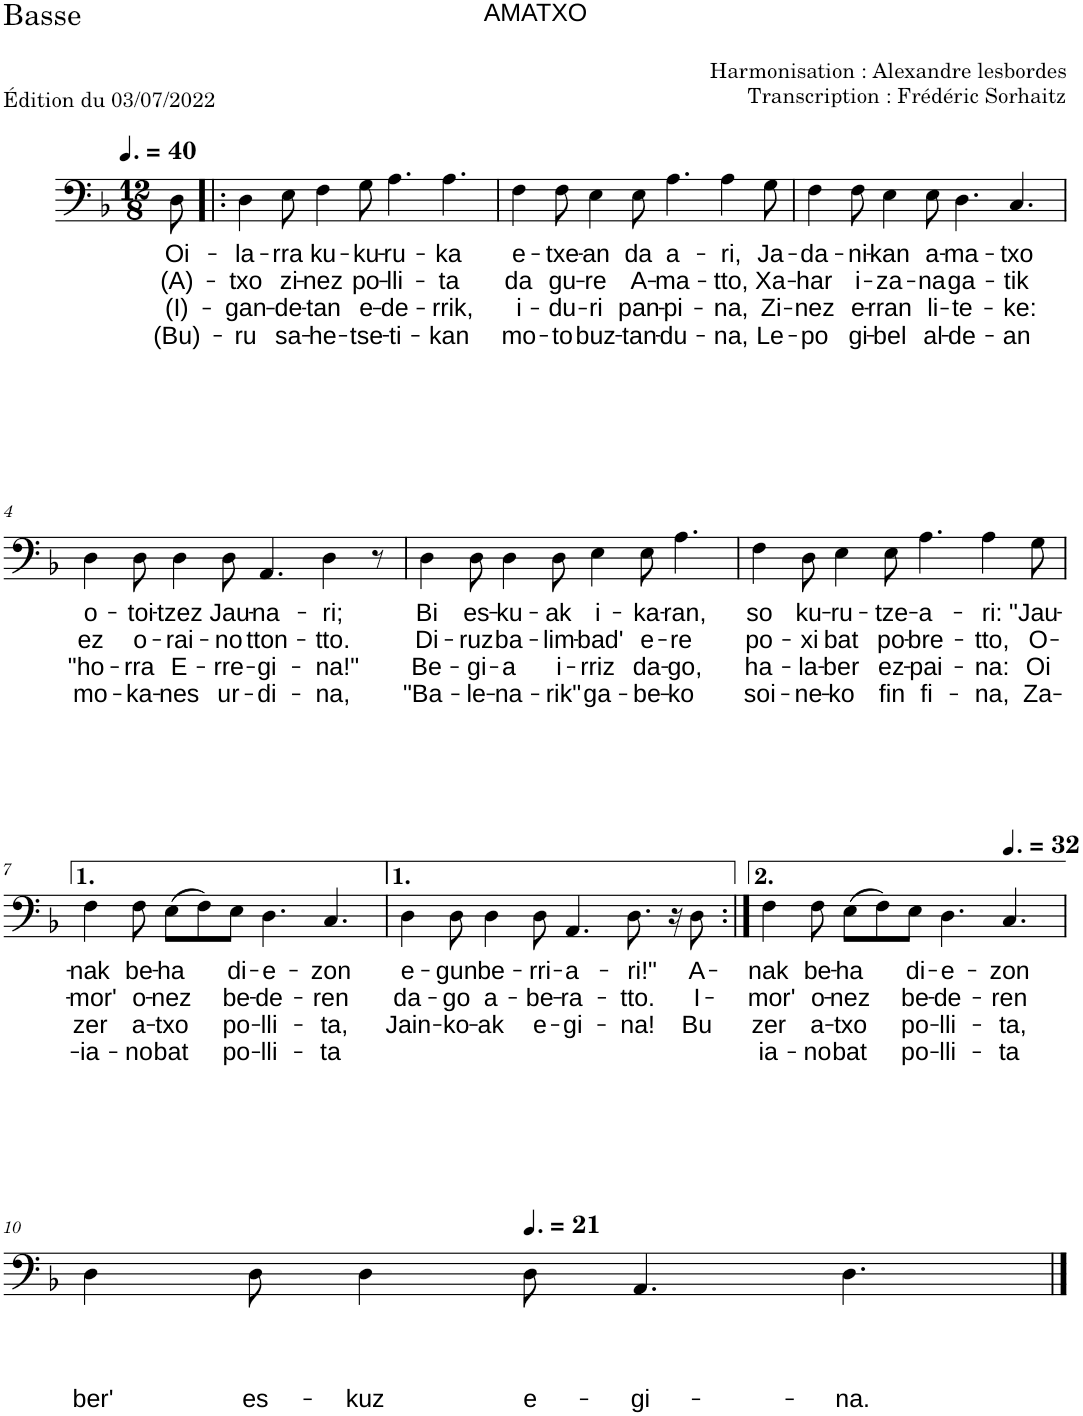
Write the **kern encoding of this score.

**kern	**text	**text	**text	**text
*part1	*part1	*part1	*part1	*part1
*staff1	*staff1	*staff1	*staff1	*staff1
*I"Basse	*	*	*	*
*I'B.	*	*	*	*
*clefF4	*	*	*	*
*k[b-]	*	*	*	*
*M12/8	*	*	*	*
*MM60	*	*	*	*
=	=	=	=	=
!	!LO:LY:b	!LO:LY:b	!LO:LY:b	!LO:LY:b
8D\	Oi-	(A)-	(I)-	(Bu)-
=1!|:	=1!|:	=1!|:	=1!|:	=1!|:
!	!LO:LY:b	!LO:LY:b	!LO:LY:b	!LO:LY:b
4D\	-la-	-txo	-gan-	-ru
!	!LO:LY:b	!LO:LY:b	!LO:LY:b	!LO:LY:b
8E\	-rra	zi-	-de-	sa-
!	!LO:LY:b	!LO:LY:b	!LO:LY:b	!LO:LY:b
4F\	ku-	-nez	-tan	-he-
!	!LO:LY:b	!LO:LY:b	!LO:LY:b	!LO:LY:b
8G\	-ku-	po-	e-	-tse-
!	!LO:LY:b	!LO:LY:b	!LO:LY:b	!LO:LY:b
4.A\	-ru-	-lli-	-de-	-ti-
!	!LO:LY:b	!LO:LY:b	!LO:LY:b	!LO:LY:b
4.A\	-ka	-ta	-rrik,	-kan
=2	=2	=2	=2	=2
!	!LO:LY:b	!LO:LY:b	!LO:LY:b	!LO:LY:b
4F\	e-	da	i-	mo-
!	!LO:LY:b	!LO:LY:b	!LO:LY:b	!LO:LY:b
8F\	-txe-	gu-	-du-	-to
!	!LO:LY:b	!LO:LY:b	!LO:LY:b	!LO:LY:b
4E\	-an	-re	-ri	buz-
!	!LO:LY:b	!LO:LY:b	!LO:LY:b	!LO:LY:b
8E\	da	A-	pan-	-tan-
!	!LO:LY:b	!LO:LY:b	!LO:LY:b	!LO:LY:b
4.A\	a-	-ma-	-pi-	-du-
!	!LO:LY:b	!LO:LY:b	!LO:LY:b	!LO:LY:b
4A\	-ri,	-tto,	-na,	-na,
!	!LO:LY:b	!LO:LY:b	!LO:LY:b	!LO:LY:b
8G\	Ja-	Xa-	Zi-	Le-
=3	=3	=3	=3	=3
!	!LO:LY:b	!LO:LY:b	!LO:LY:b	!LO:LY:b
4F\	-da-	-har	-nez	-po
!	!LO:LY:b	!LO:LY:b	!LO:LY:b	!LO:LY:b
8F\	-ni-	i-	e-	gi-
!	!LO:LY:b	!LO:LY:b	!LO:LY:b	!LO:LY:b
4E\	-kan	-za-	-rran	-bel
!	!LO:LY:b	!LO:LY:b	!LO:LY:b	!LO:LY:b
8E\	a-	-na	li-	al-
!	!LO:LY:b	!LO:LY:b	!LO:LY:b	!LO:LY:b
4.D\	-ma-	ga-	-te-	-de-
!	!LO:LY:b	!LO:LY:b	!LO:LY:b	!LO:LY:b
4.C/	-txo	-tik	-ke:	-an
!!LO:LB:g=z
=4	=4	=4	=4	=4
!	!LO:LY:b	!LO:LY:b	!LO:LY:b	!LO:LY:b
4D\	o-	ez	"ho-	mo-
!	!LO:LY:b	!LO:LY:b	!LO:LY:b	!LO:LY:b
8D\	-toi-	o-	-rra	-ka-
!	!LO:LY:b	!LO:LY:b	!LO:LY:b	!LO:LY:b
4D\	-tzez	-rai-	E-	-nes
!	!LO:LY:b	!LO:LY:b	!LO:LY:b	!LO:LY:b
8D\	Jau-	-no	-rre-	ur-
!	!LO:LY:b	!LO:LY:b	!LO:LY:b	!LO:LY:b
4.AA/	-na-	tton-	-gi-	-di-
!	!LO:LY:b	!LO:LY:b	!LO:LY:b	!LO:LY:b
4D\	-ri;	-tto.	-na!"	-na,
8r	.	.	.	.
=5	=5	=5	=5	=5
!	!LO:LY:b	!LO:LY:b	!LO:LY:b	!LO:LY:b
4D\	Bi	Di-	Be-	"Ba-
!	!LO:LY:b	!LO:LY:b	!LO:LY:b	!LO:LY:b
8D\	es-	-ruz	-gi-	-le-
!	!LO:LY:b	!LO:LY:b	!LO:LY:b	!LO:LY:b
4D\	-ku-	ba-	-a	-na-
!	!LO:LY:b	!LO:LY:b	!LO:LY:b	!LO:LY:b
8D\	-ak	-lim-	i-	-rik"
!	!LO:LY:b	!LO:LY:b	!LO:LY:b	!LO:LY:b
4E\	i-	-bad'	-rriz	ga-
!	!LO:LY:b	!LO:LY:b	!LO:LY:b	!LO:LY:b
8E\	-ka-	e-	da-	-be-
!	!LO:LY:b	!LO:LY:b	!LO:LY:b	!LO:LY:b
4.A\	-ran,	-re	-go,	-ko
=6	=6	=6	=6	=6
!	!LO:LY:b	!LO:LY:b	!LO:LY:b	!LO:LY:b
4F\	so	po-	ha-	soi-
!	!LO:LY:b	!LO:LY:b	!LO:LY:b	!LO:LY:b
8D\	ku-	-xi	-la-	-ne-
!	!LO:LY:b	!LO:LY:b	!LO:LY:b	!LO:LY:b
4E\	-ru-	bat	-ber	-ko
!	!LO:LY:b	!LO:LY:b	!LO:LY:b	!LO:LY:b
8E\	-tze-	po-	ez-	fin
!	!LO:LY:b	!LO:LY:b	!LO:LY:b	!LO:LY:b
4.A\	-a-	-bre-	-pai-	fi-
!	!LO:LY:b	!LO:LY:b	!LO:LY:b	!LO:LY:b
4A\	-ri:	-tto,	-na:	-na,
!	!LO:LY:b	!LO:LY:b	!LO:LY:b	!LO:LY:b
8G\	"Jau-	O-	Oi	Za-
!!LO:LB:g=z
=7	=7	=7	=7	=7
!	!LO:LY:b	!LO:LY:b	!LO:LY:b	!LO:LY:b
4F\	-nak	-mor'	zer	-ia-
!	!LO:LY:b	!LO:LY:b	!LO:LY:b	!LO:LY:b
8F\	be-	o-	a-	-no
!	!LO:LY:b	!LO:LY:b	!LO:LY:b	!LO:LY:b
(8E\L	-ha	-nez	-txo	bat
8F\)	.	.	.	.
!	!LO:LY:b	!LO:LY:b	!LO:LY:b	!LO:LY:b
8E\J	di-	be-	po-	po-
!	!LO:LY:b	!LO:LY:b	!LO:LY:b	!LO:LY:b
4.D\	-e-	-de-	-lli-	-lli-
!	!LO:LY:b	!LO:LY:b	!LO:LY:b	!LO:LY:b
4.C/	-zon	-ren	-ta,	-ta
=8	=8	=8	=8	=8
!	!LO:LY:b	!LO:LY:b	!LO:LY:b	!
4D\	e-	da-	Jain-	.
!	!LO:LY:b	!LO:LY:b	!LO:LY:b	!
8D\	-gun	-go	-ko-	.
!	!LO:LY:b	!LO:LY:b	!LO:LY:b	!
4D\	be-	a-	-ak	.
!	!LO:LY:b	!LO:LY:b	!LO:LY:b	!
8D\	-rri-	-be-	e-	.
!	!LO:LY:b	!LO:LY:b	!LO:LY:b	!
4.AA/	-a-	-ra-	-gi-	.
!	!LO:LY:b	!LO:LY:b	!LO:LY:b	!
8.D\	-ri!"	-tto.	-na!	.
16r	.	.	.	.
!	!LO:LY:b	!LO:LY:b	!LO:LY:b	!
8D\	A-	I-	Bu	.
=9:|!	=9:|!	=9:|!	=9:|!	=9:|!
!	!LO:LY:b	!LO:LY:b	!LO:LY:b	!LO:LY:b
4F\	-nak	-mor'	zer	-ia-
!	!LO:LY:b	!LO:LY:b	!LO:LY:b	!LO:LY:b
8F\	be-	o-	a-	-no
!	!LO:LY:b	!LO:LY:b	!LO:LY:b	!LO:LY:b
(8E\L	-ha	-nez	-txo	bat
8F\)	.	.	.	.
!	!LO:LY:b	!LO:LY:b	!LO:LY:b	!LO:LY:b
8E\J	di-	be-	po-	po-
!	!LO:LY:b	!LO:LY:b	!LO:LY:b	!LO:LY:b
4.D\	-e-	-de-	-lli-	-lli-
*MM48	*	*	*	*
!	!LO:LY:b	!LO:LY:b	!LO:LY:b	!LO:LY:b
4.C/	-zon	-ren	-ta,	-ta
!!LO:LB:g=z
=10	=10	=10	=10	=10
!	!	!	!	!LO:LY:b
4D\	.	.	.	ber'
!	!	!	!	!LO:LY:b
8D\	.	.	.	es-
!	!	!	!	!LO:LY:b
4D\	.	.	.	-kuz
*MM31	*	*	*	*
!	!	!	!	!LO:LY:b
8D\	.	.	.	e-
!	!	!	!	!LO:LY:b
4.AA/	.	.	.	-gi-
!	!	!	!	!LO:LY:b
4.D\	.	.	.	-na.
==	==	==	==	==
*-	*-	*-	*-	*-
